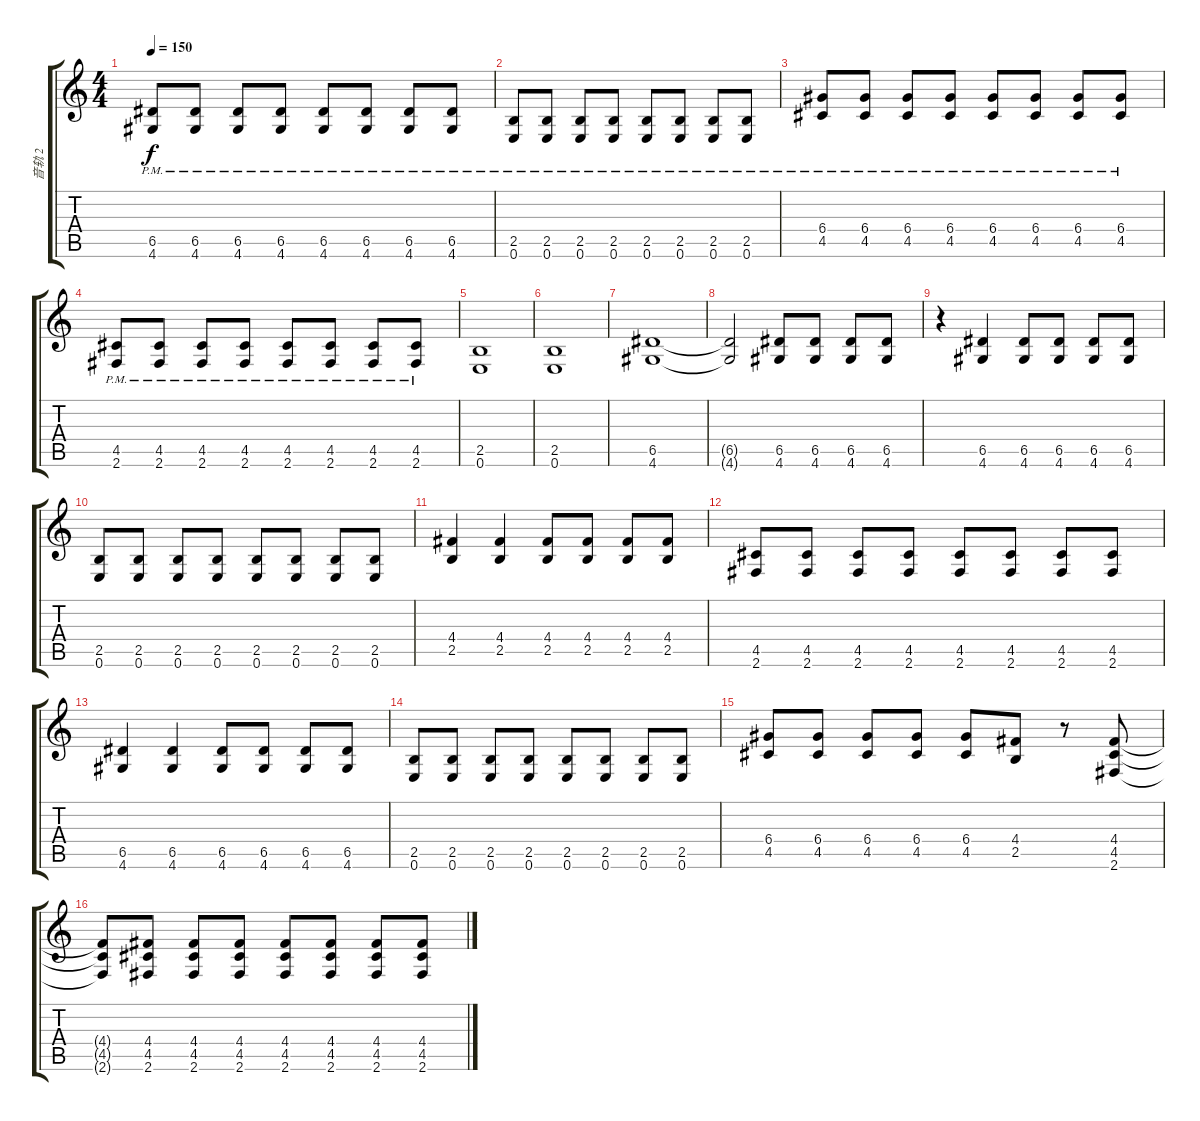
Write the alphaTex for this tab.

\track ("音轨 2" "音轨 2") {instrument distortionguitar}
\staff {score tabs}
\tuning (E4 B3 G3 D3 A2 E2) {hide}
\ts (4 4)
\tempo 150
\clef g2
\ks c
(6.5{pm} 4.6{pm}).8{dy f} (6.5{pm} 4.6{pm}).8 (6.5{pm} 4.6{pm}).8 (6.5{pm} 4.6{pm}).8 (6.5{pm} 4.6{pm}).8 (6.5{pm} 4.6{pm}).8 (6.5{pm} 4.6{pm}).8 (6.5{pm} 4.6{pm}).8 |
(2.5{pm} 0.6{pm}).8 (2.5{pm} 0.6{pm}).8 (2.5{pm} 0.6{pm}).8 (2.5{pm} 0.6{pm}).8 (2.5{pm} 0.6{pm}).8 (2.5{pm} 0.6{pm}).8 (2.5{pm} 0.6{pm}).8 (2.5{pm} 0.6{pm}).8 |
(6.4{pm} 4.5{pm}).8 (6.4{pm} 4.5{pm}).8 (6.4{pm} 4.5{pm}).8 (6.4{pm} 4.5{pm}).8 (6.4{pm} 4.5{pm}).8 (6.4{pm} 4.5{pm}).8 (6.4{pm} 4.5{pm}).8 (6.4{pm} 4.5{pm}).8 |
(4.5{pm} 2.6{pm}).8 (4.5{pm} 2.6{pm}).8 (4.5{pm} 2.6{pm}).8 (4.5{pm} 2.6{pm}).8 (4.5{pm} 2.6{pm}).8 (4.5{pm} 2.6{pm}).8 (4.5{pm} 2.6{pm}).8 (4.5{pm} 2.6{pm}).8 |
(2.5 0.6).1 |
(2.5 0.6).1 |
(6.5 4.6).1 |
(6.5{t} 4.6{t}).2 (6.5 4.6).8 (6.5 4.6).8 (6.5 4.6).8 (6.5 4.6).8 |
r.4 (6.5 4.6).4 (6.5 4.6).8 (6.5 4.6).8 (6.5 4.6).8 (6.5 4.6).8 |
(2.5 0.6).8 (2.5 0.6).8 (2.5 0.6).8 (2.5 0.6).8 (2.5 0.6).8 (2.5 0.6).8 (2.5 0.6).8 (2.5 0.6).8 |
(4.4 2.5).4 (4.4 2.5).4 (4.4 2.5).8 (4.4 2.5).8 (4.4 2.5).8 (4.4 2.5).8 |
(4.5 2.6).8 (4.5 2.6).8 (4.5 2.6).8 (4.5 2.6).8 (4.5 2.6).8 (4.5 2.6).8 (4.5 2.6).8 (4.5 2.6).8 |
(6.5 4.6).4 (6.5 4.6).4 (6.5 4.6).8 (6.5 4.6).8 (6.5 4.6).8 (6.5 4.6).8 |
(2.5 0.6).8 (2.5 0.6).8 (2.5 0.6).8 (2.5 0.6).8 (2.5 0.6).8 (2.5 0.6).8 (2.5 0.6).8 (2.5 0.6).8 |
(6.4 4.5).8 (6.4 4.5).8 (6.4 4.5).8 (6.4 4.5).8 (6.4 4.5).8 (4.4 2.5).8 r.8 (4.4 4.5 2.6).8 |
(4.4{t} 4.5{t} 2.6{t}).8 (4.4 4.5 2.6).8 (4.4 4.5 2.6).8 (4.4 4.5 2.6).8 (4.4 4.5 2.6).8 (4.4 4.5 2.6).8 (4.4 4.5 2.6).8 (4.4 4.5 2.6).8
